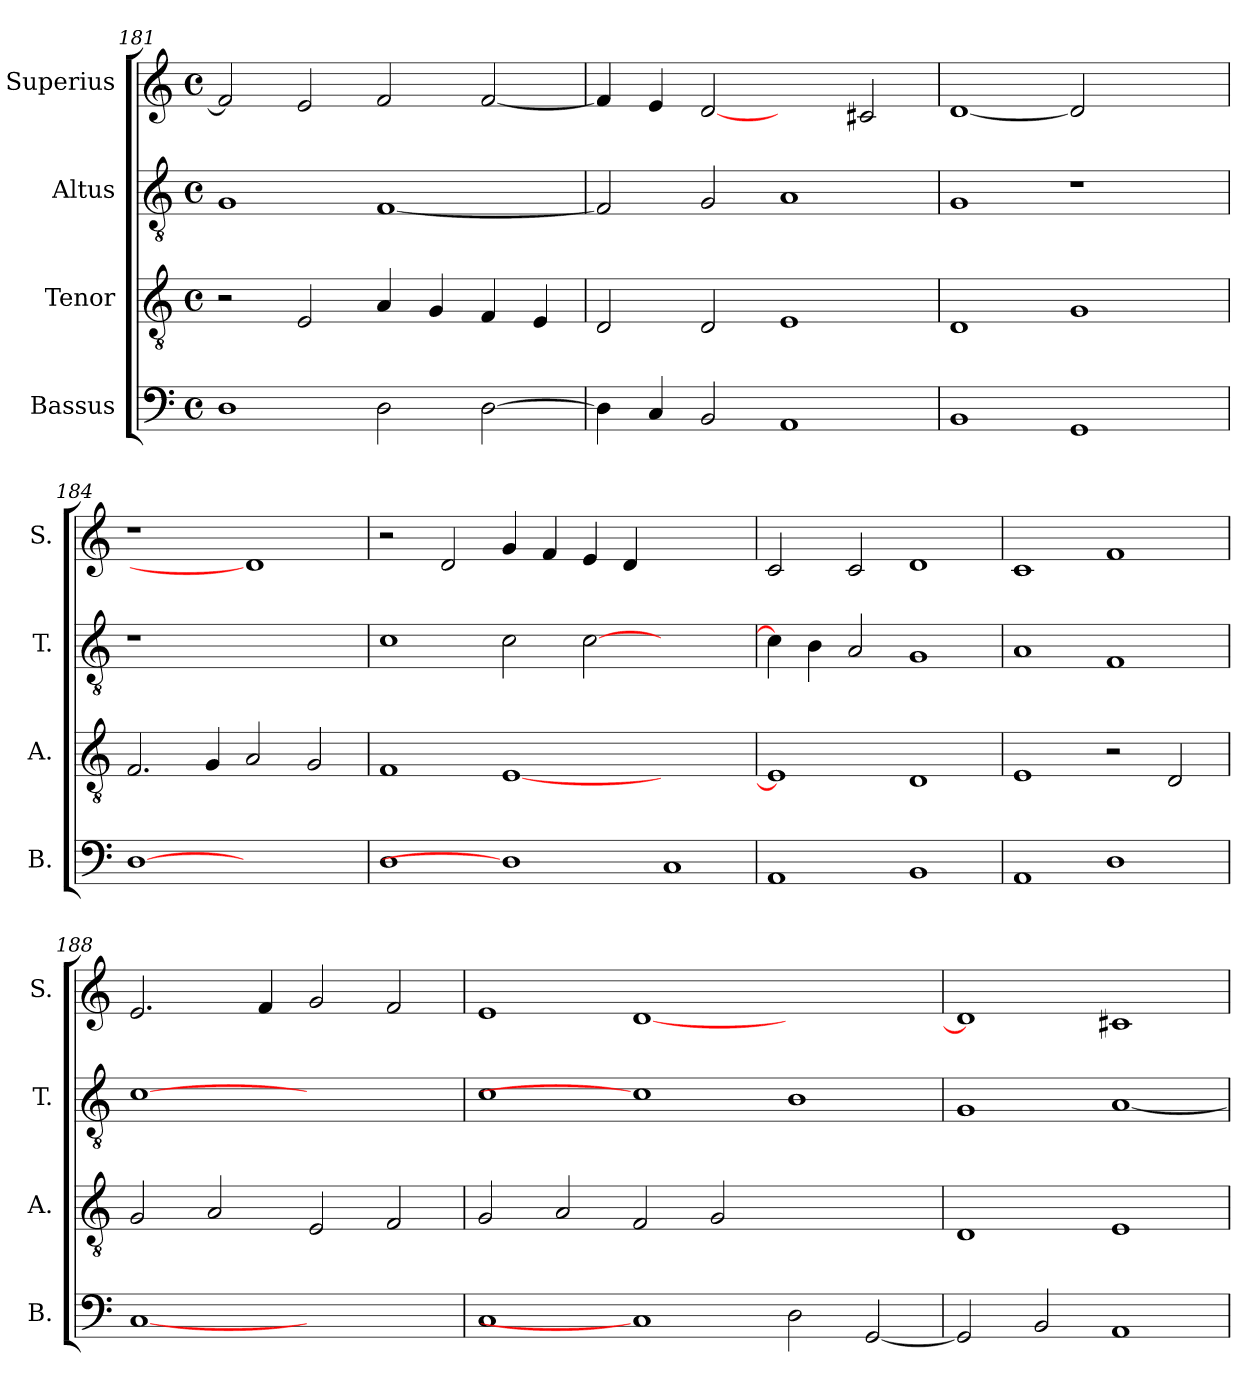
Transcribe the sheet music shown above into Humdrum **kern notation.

**kern	**kern	**kern	**kern
*part4	*part3	*part2	*part1
*staff4	*staff3	*staff2	*staff1
*I"Bassus	*I"Tenor	*I"Altus	*I"Superius
*I'B.	*I'A.	*I'T.	*I'S.
*clefF4	*clefGv2	*clefGv2	*clefG2
*	*ITrd7c12	*ITrd7c12	*
*k[]	*k[]	*k[]	*k[]
*C:	*C:	*C:	*C:
*M4/4	*M4/4	*M4/4	*M4/4
*met(c)	*met(c)	*met(c)	*met(c)
=181	=181	=181	=181
1Di	2r	1GGi	2fi/]
.	2EEi/	.	2ei/
2Di\	4AAi/	[<1FFi	2fi/
.	4GGi/	.	.
[>2Di\	4FFi/	.	[<2fi/
.	4EEi/	.	.
=182	=182	=182	=182
4Di\]	2DDi/	2FFi/]	4fi/]
4Ci/	.	.	4ei/
2BBi/	2DDi/	2GGi/	[2di
1AAi	1EEi	1AAi	2ryy
.	.	.	2c#Xi/
=183	=183	=183	=183
1BBi	1DDi	1GGi	[1di
1GGi	1GGi	1r	2di]
.	.	.	2ryy
!!LO:LB:g=z
=184	=184	=184	=184
!	!	!LO:N:vis=1	!LO:N:vis=1
[1Di	2.FFi/	1r	1r
.	4GGi/	.	.
1ryy	2AAi/	1ryy	1di]
.	2GGi/	.	.
=185	=185	=185	=185
1Di	1FFi	1Ci	2r
.	.	.	2di/
1Di]	[<1EEi	2Ci\	4gi/
.	.	.	4fi/
.	.	[>2Ci\	4ei/
.	.	.	4di/
1Ci	1ryy	1ryy	1ryy
=186	=186	=186	=186
1AAi	1EEi]	4Ci\]	2ci/
.	.	4BBi\	.
.	.	2AAi/	2ci/
1BBi	1DDi	1GGi	1di
=187	=187	=187	=187
1AAi	1EEi	1AAi	1ci
1Di	2r	1FFi	1fi
.	2DDi/	.	.
!!LO:LB:g=z
=188	=188	=188	=188
[1Ci	2GGi/	[1Ci	2.ei/
.	2AAi/	.	.
.	.	.	4fi/
1ryy	2EEi/	1ryy	2gi/
.	2FFi/	.	2fi/
=189	=189	=189	=189
1Ci	2GGi/	1Ci	1ei
.	2AAi/	.	.
1Ci]	2FFi/	1Ci]	[<1di
.	2GGi/	.	.
2Di\	1ryy	1BBi	1ryy
[<2GGi/	.	.	.
=190	=190	=190	=190
2GGi/]	1DDi	1GGi	1di]
2BBi/	.	.	.
1AAi	1EEi	[<1AAi	1c#Xi
=	=	=	=
*-	*-	*-	*-
